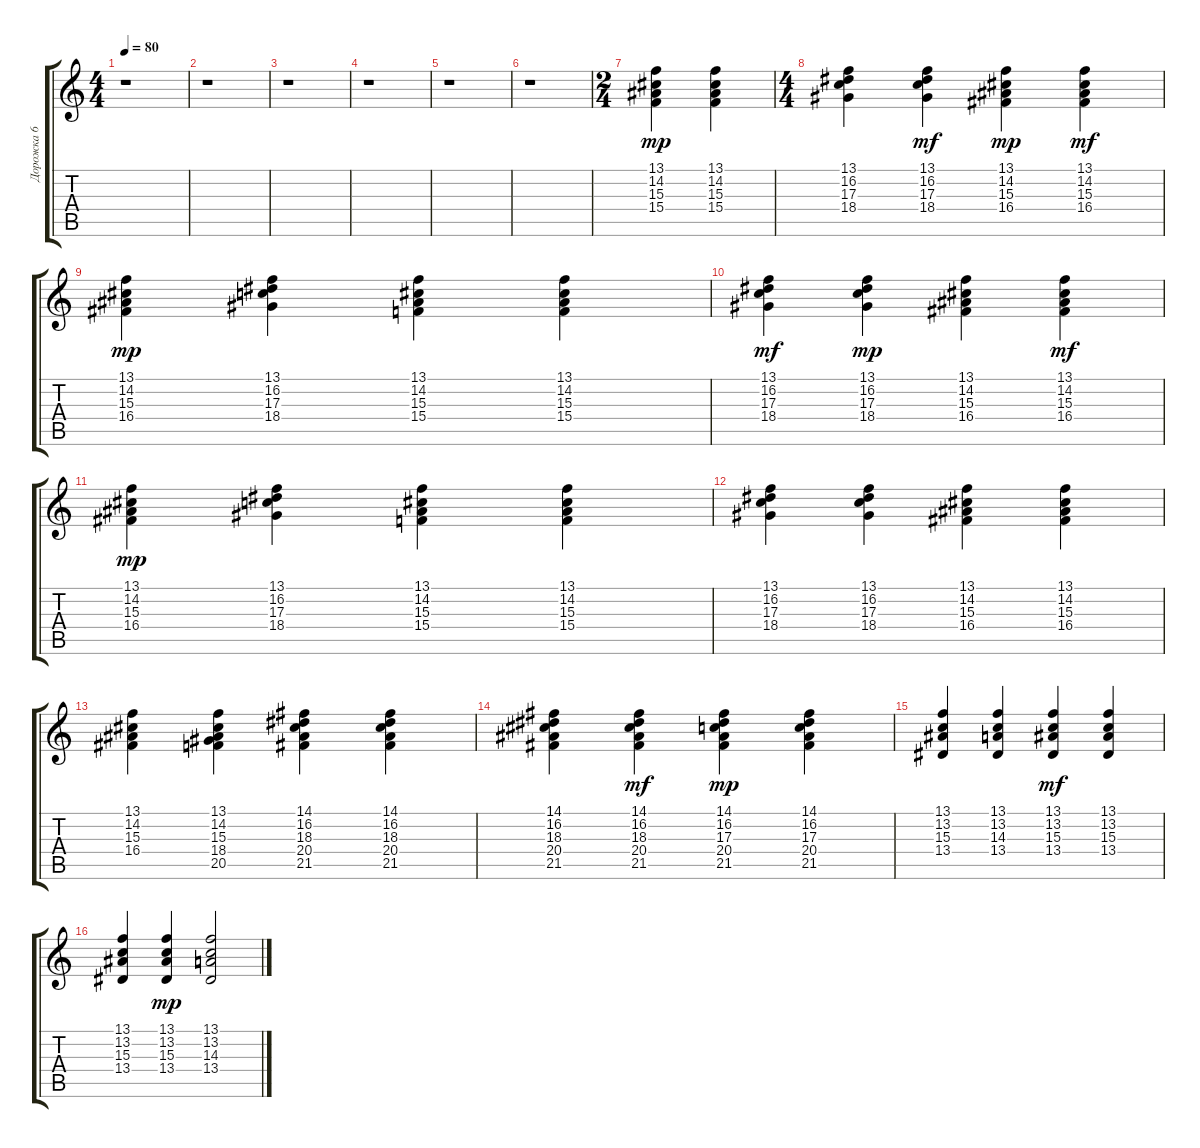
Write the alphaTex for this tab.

\track ("Дорожка 6" "Дорожка 6") {instrument acousticgrandpiano}
\staff {score tabs}
\tuning (E4 B3 G3 D3 A2 E2) {hide}
\ts (4 4)
\tempo 80
\clef g2
\ks c
r.1{dy mp} |
r.1 |
r.1 |
r.1 |
r.1 |
r.1 |
\ts (2 4)
(13.1 14.2 15.3 15.4).4 (13.1 14.2 15.3 15.4).4 |
\ts (4 4)
(13.1 16.2 17.3 18.4).4 (13.1 16.2 17.3 18.4).4{dy mf} (13.1 14.2 15.3 16.4).4{dy mp} (13.1 14.2 15.3 16.4).4{dy mf} |
(13.1 14.2 15.3 16.4).4{dy mp} (13.1 16.2 17.3 18.4).4 (13.1 14.2 15.3 15.4).4 (13.1 14.2 15.3 15.4).4 |
(13.1 16.2 17.3 18.4).4{dy mf} (13.1 16.2 17.3 18.4).4{dy mp} (13.1 14.2 15.3 16.4).4 (13.1 14.2 15.3 16.4).4{dy mf} |
(13.1 14.2 15.3 16.4).4{dy mp} (13.1 16.2 17.3 18.4).4 (13.1 14.2 15.3 15.4).4 (13.1 14.2 15.3 15.4).4 |
(13.1 16.2 17.3 18.4).4 (13.1 16.2 17.3 18.4).4 (13.1 14.2 15.3 16.4).4 (13.1 14.2 15.3 16.4).4 |
(13.1 14.2 15.3 16.4).4 (13.1 14.2 15.3 18.4 20.5).4 (14.1 16.2 18.3 20.4 21.5).4 (14.1 16.2 18.3 20.4 21.5).4 |
(14.1 16.2 18.3 20.4 21.5).4 (14.1 16.2 18.3 20.4 21.5).4{dy mf} (14.1 16.2 17.3 20.4 21.5).4{dy mp} (14.1 16.2 17.3 20.4 21.5).4 |
(13.1 13.2 15.3 13.4).4 (13.1 13.2 14.3 13.4).4 (13.1 13.2 15.3 13.4).4{dy mf} (13.1 13.2 15.3 13.4).4 |
(13.1 13.2 15.3 13.4).4 (13.1 13.2 15.3 13.4).4{dy mp} (13.1 13.2 14.3 13.4).2
